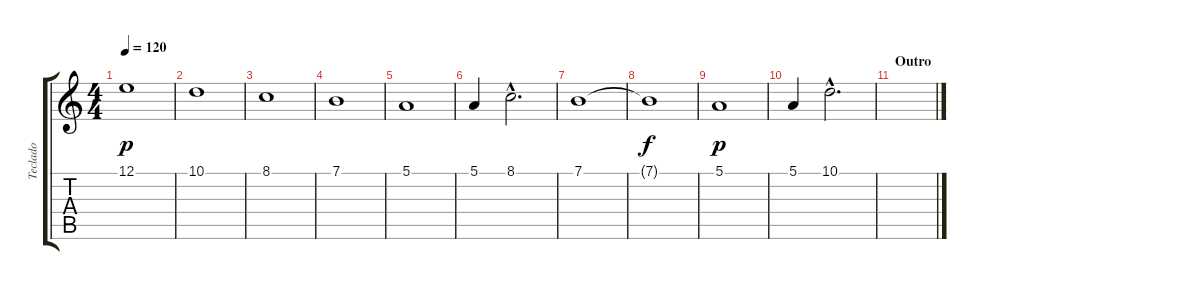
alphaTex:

\track ("Teclado" "Teclado") {instrument pad2warm}
\staff {score tabs}
\tuning (E4 B3 G3 D3 A2 E2) {hide}
\ts (4 4)
\tempo 120
\clef g2
\ks c
12.1.1{dy p} |
10.1.1 |
8.1.1 |
7.1.1 |
5.1.1 |
5.1.4 8.1{hac}.2{d} |
7.1.1 |
7.1{t}.1{dy f} |
5.1.1{dy p} |
5.1.4 10.1{hac}.2{d} |
\section ("" "Outro")
